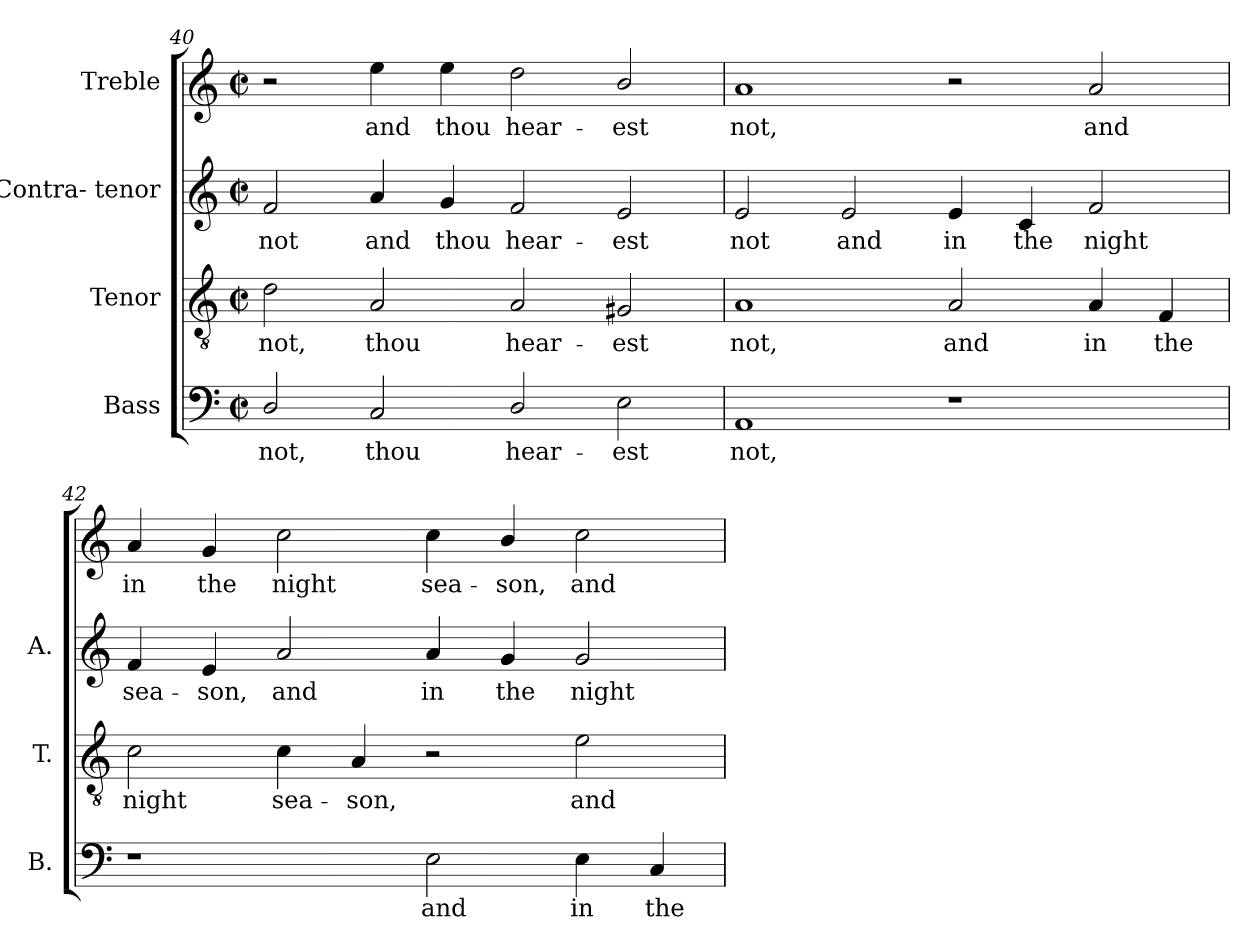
**kern	**text	**kern	**text	**kern	**text	**kern	**text
*part4	*part4	*part3	*part3	*part2	*part2	*part1	*part1
*staff4	*staff4	*staff3	*staff3	*staff2	*staff2	*staff1	*staff1
*I"Bass	*	*I"Tenor	*	*I"Contra- tenor	*	*I"Treble	*
*I'B.	*	*I'T.	*	*I'A.	*	*	*
*clefF4	*	*clefGv2	*	*clefG2	*	*clefG2	*
*	*	*ITrd7c12	*	*	*	*	*
*k[]	*	*k[]	*	*k[]	*	*k[]	*
*C:	*	*C:	*	*C:	*	*C:	*
*M2/2	*	*M2/2	*	*M2/2	*	*M2/2	*
*met(c|)	*	*met(c|)	*	*met(c|)	*	*met(c|)	*
=40	=40	=40	=40	=40	=40	=40	=40
!	!LO:LY:b:color=#000000	!	!	!	!	!	!
!	!	!	!LO:LY:b:color=#000000	!	!	!	!
!	!	!	!	!	!LO:LY:b:color=#000000	!	!
2Di/	not,	2Di\	not,	2fi/	not	2r	.
!	!LO:LY:b:color=#000000	!	!	!	!	!	!
!	!	!	!LO:LY:b:color=#000000	!	!	!	!
!	!	!	!	!	!LO:LY:b:color=#000000	!	!
!	!	!	!	!	!	!	!LO:LY:b:color=#000000
2Ci/	thou	2AAi/	thou	4ai/	and	4eei\	and
!	!	!	!	!	!LO:LY:b:color=#000000	!	!
!	!	!	!	!	!	!	!LO:LY:b:color=#000000
.	.	.	.	4gi/	thou	4eei\	thou
!	!LO:LY:b:color=#000000	!	!	!	!	!	!
!	!	!	!LO:LY:b:color=#000000	!	!	!	!
!	!	!	!	!	!LO:LY:b:color=#000000	!	!
!	!	!	!	!	!	!	!LO:LY:b:color=#000000
2Di/	hear-	2AAi/	hear-	2fi/	hear-	2ddi\	hear-
!	!LO:LY:b:color=#000000	!	!	!	!	!	!
!	!	!	!LO:LY:b:color=#000000	!	!	!	!
!	!	!	!	!	!LO:LY:b:color=#000000	!	!
!	!	!	!	!	!	!	!LO:LY:b:color=#000000
2Ei\	-est	2GG#Xi/	-est	2ei/	-est	2bi/	-est
!!LO:PB:g=z
=41	=41	=41	=41	=41	=41	=41	=41
!	!LO:LY:b:color=#000000	!	!	!	!	!	!
!	!	!	!LO:LY:b:color=#000000	!	!	!	!
!	!	!	!	!	!LO:LY:b:color=#000000	!	!
!	!	!	!	!	!	!	!LO:LY:b:color=#000000
1AAi	not,	1AAi	not,	2ei/	not	1ai	not,
!	!	!	!	!	!LO:LY:b:color=#000000	!	!
.	.	.	.	2ei/	and	.	.
!	!	!	!LO:LY:b:color=#000000	!	!	!	!
!	!	!	!	!	!LO:LY:b:color=#000000	!	!
1r	.	2AAi/	and	4ei/	in	2r	.
!	!	!	!	!	!LO:LY:b:color=#000000	!	!
.	.	.	.	4ci/	the	.	.
!	!	!	!LO:LY:b:color=#000000	!	!	!	!
!	!	!	!	!	!LO:LY:b:color=#000000	!	!
!	!	!	!	!	!	!	!LO:LY:b:color=#000000
.	.	4AAi/	in	2fi/	night	2ai/	and
!	!	!	!LO:LY:b:color=#000000	!	!	!	!
.	.	4FFi/	the	.	.	.	.
=42	=42	=42	=42	=42	=42	=42	=42
!	!	!	!LO:LY:b:color=#000000	!	!	!	!
!	!	!	!	!	!LO:LY:b:color=#000000	!	!
!	!	!	!	!	!	!	!LO:LY:b:color=#000000
1r	.	2Ci\	night	4fi/	sea-	4ai/	in
!	!	!	!	!	!LO:LY:b:color=#000000	!	!
!	!	!	!	!	!	!	!LO:LY:b:color=#000000
.	.	.	.	4ei/	-son,	4gi/	the
!	!	!	!LO:LY:b:color=#000000	!	!	!	!
!	!	!	!	!	!LO:LY:b:color=#000000	!	!
!	!	!	!	!	!	!	!LO:LY:b:color=#000000
.	.	4Ci\	sea-	2ai/	and	2cci\	night
!	!	!	!LO:LY:b:color=#000000	!	!	!	!
.	.	4AAi/	-son,	.	.	.	.
!	!LO:LY:b:color=#000000	!	!	!	!	!	!
!	!	!	!	!	!LO:LY:b:color=#000000	!	!
!	!	!	!	!	!	!	!LO:LY:b:color=#000000
2Ei\	and	2r	.	4ai/	in	4cci\	sea-
!	!	!	!	!	!LO:LY:b:color=#000000	!	!
!	!	!	!	!	!	!	!LO:LY:b:color=#000000
.	.	.	.	4gi/	the	4bi/	-son,
!	!LO:LY:b:color=#000000	!	!	!	!	!	!
!	!	!	!LO:LY:b:color=#000000	!	!	!	!
!	!	!	!	!	!LO:LY:b:color=#000000	!	!
!	!	!	!	!	!	!	!LO:LY:b:color=#000000
4Ei\	in	2Ei\	and	2gi/	night	2cci\	and
!	!LO:LY:b:color=#000000	!	!	!	!	!	!
4Ci/	the	.	.	.	.	.	.
=	=	=	=	=	=	=	=
*-	*-	*-	*-	*-	*-	*-	*-
